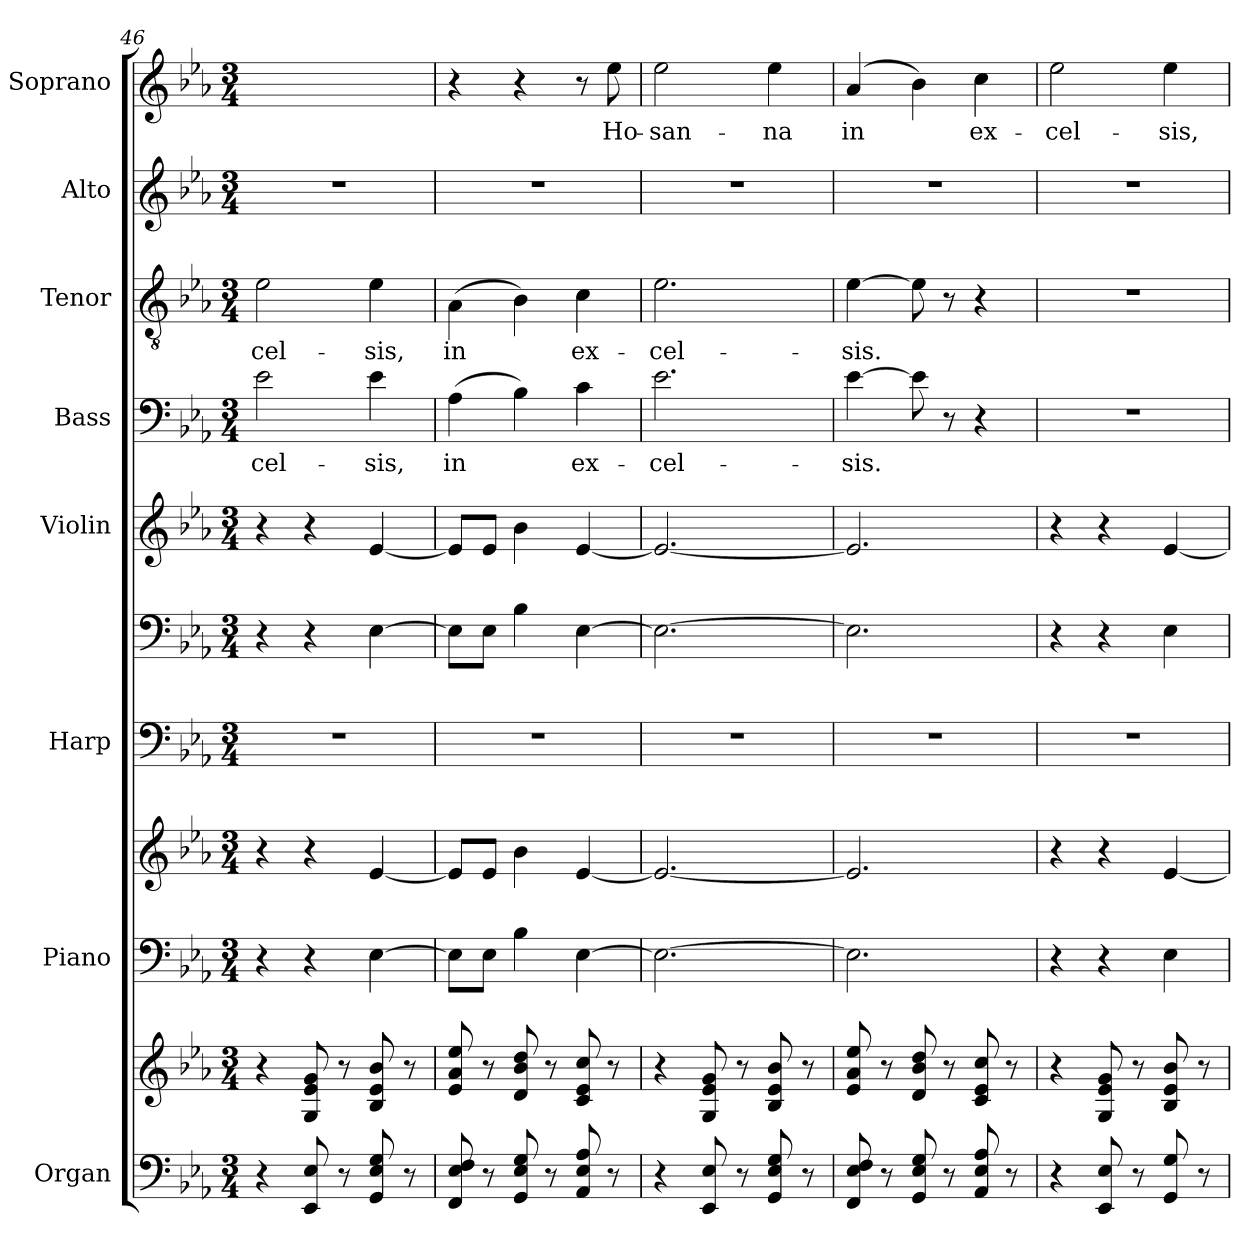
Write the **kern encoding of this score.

**kern	**kern	**kern	**kern	**kern	**kern	**kern	**kern	**text	**kern	**text	**kern	**kern	**text
*part8	*part8	*part7	*part7	*part6	*part6	*part5	*part4	*part4	*part3	*part3	*part2	*part1	*part1
*staff11	*staff10	*staff9	*staff8	*staff7	*staff6	*staff5	*staff4	*staff4	*staff3	*staff3	*staff2	*staff1	*staff1
*I"Organ	*	*I"Piano	*	*I"Harp	*	*I"Violin	*I"Bass	*	*I"Tenor	*	*I"Alto	*I"Soprano	*
*I'Org.	*	*I'Pno.	*	*I'Hrp.	*	*I'Vln.	*I'B.	*	*I'T.	*	*I'A.	*I'S.	*
*clefF4	*clefG2	*clefF4	*clefG2	*clefF4	*clefF4	*clefG2	*clefF4	*	*clefGv2	*	*clefG2	*clefG2	*
*k[b-e-a-]	*k[b-e-a-]	*k[b-e-a-]	*k[b-e-a-]	*k[b-e-a-]	*k[b-e-a-]	*k[b-e-a-]	*k[b-e-a-]	*	*k[b-e-a-]	*	*k[b-e-a-]	*k[b-e-a-]	*
*M3/4	*M3/4	*M3/4	*M3/4	*M3/4	*M3/4	*M3/4	*M3/4	*	*M3/4	*	*M3/4	*M3/4	*
=46	=46	=46	=46	=46	=46	=46	=46	=46	=46	=46	=46	=46	=46
!	!	!	!	!	!	!	!	!LO:LY:b:color=#7F7F7F	!	!LO:LY:b:color=#0000FF	!	!	!
4r	4r	4r	4r	2.r	4r	4r	2e-\	-cel-	2e-\	-cel-	2.r	2.ryy	.
8EE-/ 8E-/	8G/ 8e-/ 8g/	4r	4r	.	4r	4r	.	.	.	.	.	.	.
8r	8r	.	.	.	.	.	.	.	.	.	.	.	.
!	!	!	!	!	!	!	!	!LO:LY:b:color=#7F7F7F	!	!LO:LY:b:color=#0000FF	!	!	!
8GG/ 8E-/ 8G/	8B-/ 8e-/ 8b-/	[4E-\	[4e-/	.	[4E-\	[4e-/	4e-\	-sis,	4e-\	-sis,	.	.	.
8r	8r	.	.	.	.	.	.	.	.	.	.	.	.
!!LO:PB:g=z
=47	=47	=47	=47	=47	=47	=47	=47	=47	=47	=47	=47	=47	=47
!	!	!	!	!	!	!	!	!LO:LY:b:color=#7F7F7F	!	!LO:LY:b:color=#0000FF	!	!	!
8FF/ 8E-/ 8F/	8e-/ 8a-/ 8ee-/	8E-\L]	8e-/L]	2.r	8E-\L]	8e-/L]	(>4A-\	-in	(>4A-\	-in	2.r	4r	.
8r	8r	8E-\J	8e-/J	.	8E-\J	8e-/J	.	.	.	.	.	.	.
8GG/ 8E-/ 8G/	8d/ 8b-/ 8dd/	4B-\	4b-\	.	4B-\	4b-\	4B-\)	.	4B-\)	.	.	4r	.
8r	8r	.	.	.	.	.	.	.	.	.	.	.	.
!	!	!	!	!	!	!	!	!LO:LY:b:color=#7F7F7F	!	!LO:LY:b:color=#0000FF	!	!	!
8AA-/ 8E-/ 8A-/	8c/ 8e-/ 8cc/	[4E-\	[4e-/	.	[4E-\	[4e-/	4c\	ex-	4c\	ex-	.	8r	.
!	!	!	!	!	!	!	!	!	!	!	!	!	!LO:LY:b:color=#108040
8r	8r	.	.	.	.	.	.	.	.	.	.	8ee-\	Ho-
=48	=48	=48	=48	=48	=48	=48	=48	=48	=48	=48	=48	=48	=48
!	!	!	!	!	!	!	!	!LO:LY:b:color=#7F7F7F	!	!LO:LY:b:color=#0000FF	!	!	!LO:LY:b:color=#108040
4r	4r	2.E-\_	2.e-/_	2.r	2.E-\_	2.e-/_	2.e-\	-cel-	2.e-\	-cel-	2.r	2ee-\	-san-
8EE-/ 8E-/	8G/ 8e-/ 8g/	.	.	.	.	.	.	.	.	.	.	.	.
8r	8r	.	.	.	.	.	.	.	.	.	.	.	.
!	!	!	!	!	!	!	!	!	!	!	!	!	!LO:LY:b:color=#108040
8GG/ 8E-/ 8G/	8B-/ 8e-/ 8b-/	.	.	.	.	.	.	.	.	.	.	4ee-\	-na
8r	8r	.	.	.	.	.	.	.	.	.	.	.	.
=49	=49	=49	=49	=49	=49	=49	=49	=49	=49	=49	=49	=49	=49
!	!	!	!	!	!	!	!	!LO:LY:b:color=#7F7F7F	!	!LO:LY:b:color=#0000FF	!	!	!LO:LY:b:color=#108040
8FF/ 8E-/ 8F/	8e-/ 8a-/ 8ee-/	2.E-\]	2.e-/]	2.r	2.E-\]	2.e-/]	[4e-\	-sis.	[4e-\	-sis.	2.r	(>4a-/	in
8r	8r	.	.	.	.	.	.	.	.	.	.	.	.
8GG/ 8E-/ 8G/	8d/ 8b-/ 8dd/	.	.	.	.	.	8e-\]	.	8e-\]	.	.	4b-\)	.
8r	8r	.	.	.	.	.	8r	.	8r	.	.	.	.
!	!	!	!	!	!	!	!	!	!	!	!	!	!LO:LY:b:color=#108040
8AA-/ 8E-/ 8A-/	8c/ 8e-/ 8cc/	.	.	.	.	.	4r	.	4r	.	.	4cc\	ex-
8r	8r	.	.	.	.	.	.	.	.	.	.	.	.
=50	=50	=50	=50	=50	=50	=50	=50	=50	=50	=50	=50	=50	=50
!	!	!	!	!	!	!	!	!	!	!	!	!	!LO:LY:b:color=#108040
4r	4r	4r	4r	2.r	4r	4r	2.r	.	2.r	.	2.r	2ee-\	-cel-
8EE-/ 8E-/	8G/ 8e-/ 8g/	4r	4r	.	4r	4r	.	.	.	.	.	.	.
8r	8r	.	.	.	.	.	.	.	.	.	.	.	.
!	!	!	!	!	!	!	!	!	!	!	!	!	!LO:LY:b:color=#108040
8GG/ 8G/	8B-/ 8e-/ 8b-/	4E-\	[4e-/	.	4E-\	[4e-/	.	.	.	.	.	4ee-\	-sis,
8r	8r	.	.	.	.	.	.	.	.	.	.	.	.
=	=	=	=	=	=	=	=	=	=	=	=	=	=
*-	*-	*-	*-	*-	*-	*-	*-	*-	*-	*-	*-	*-	*-
